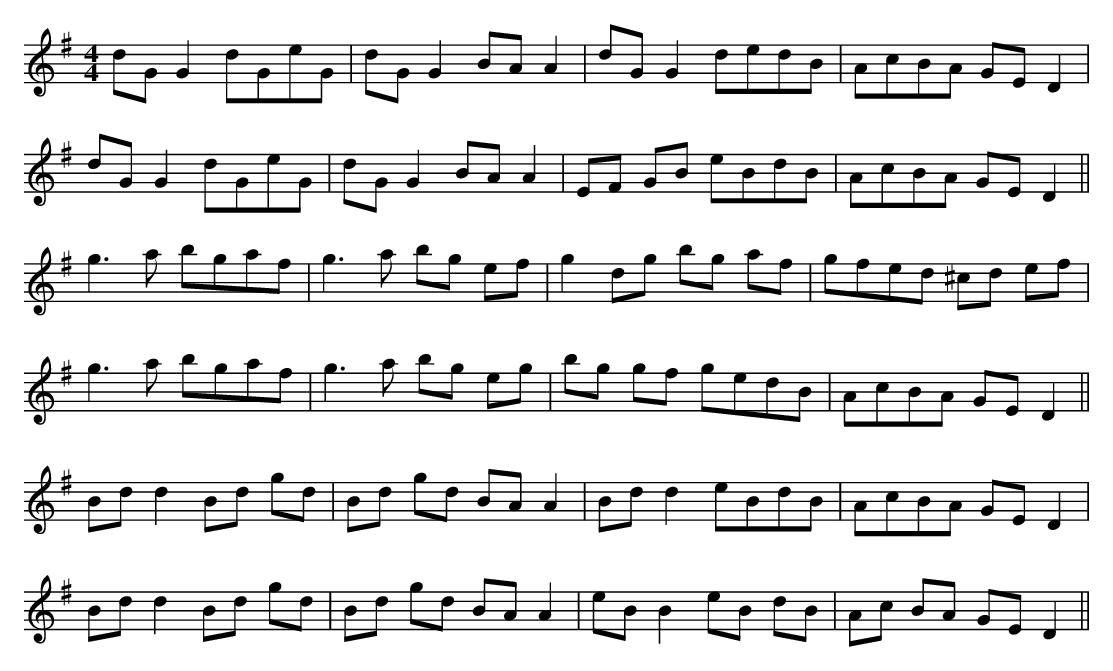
X:1
M:4/4
K:G
dG G2 dGeG|dG G2 BA A2|dG G2 dedB|AcBA GED2|
dG G2 dGeG|dG G2 BA A2|EF GB eBdB|AcBA GE D2||
g3a bgaf|g3a bg ef|g2 dg bg af|gfed ^cd ef|
g3a bgaf|g3a bg eg|bg gf gedB|AcBA GE D2||
Bd d2 Bd gd|Bd gd BA A2|Bd d2 eBdB|AcBA GE D2|
Bd d2 Bd gd|Bd gd BA A2|eB B2 eB dB|Ac BA GE D2||
